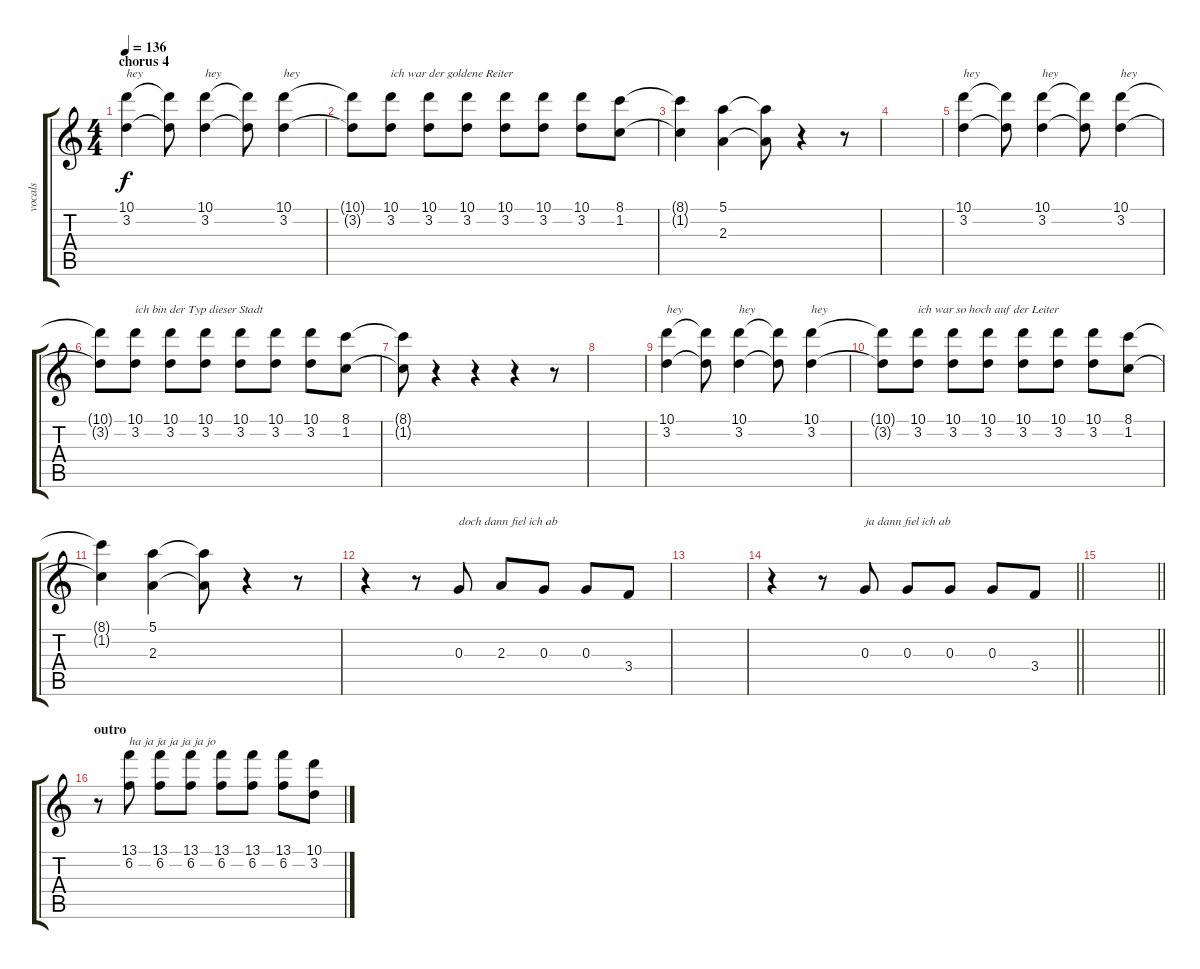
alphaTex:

\track ("vocals" "vocals") {instrument electricguitarjazz}
\staff {score tabs}
\tuning (E4 B3 G3 D3 A2 E2) {hide}
\ts (4 4)
\section ("" "chorus 4")
\tempo 136
\clef g2
\ks c
(10.1 3.2).4{txt "hey" dy f} (10.1{t} 3.2{t}).8 (10.1 3.2).4{txt "hey"} (10.1{t} 3.2{t}).8 (10.1 3.2).4{txt "hey"} |
(10.1{t} 3.2{t}).8 (10.1 3.2).8{txt "ich war der goldene Reiter"} (10.1 3.2).8 (10.1 3.2).8 (10.1 3.2).8 (10.1 3.2).8 (10.1 3.2).8 (8.1 1.2).8 |
(8.1{t} 1.2{t}).4 (5.1 2.3).4 (5.1{t} 2.3{t}).8 r.4 r.8 |
|
(10.1 3.2).4{txt "hey"} (10.1{t} 3.2{t}).8 (10.1 3.2).4{txt "hey"} (10.1{t} 3.2{t}).8 (10.1 3.2).4{txt "hey"} |
(10.1{t} 3.2{t}).8 (10.1 3.2).8{txt "ich bin der Typ dieser Stadt"} (10.1 3.2).8 (10.1 3.2).8 (10.1 3.2).8 (10.1 3.2).8 (10.1 3.2).8 (8.1 1.2).8 |
(8.1{t} 1.2{t}).8 r.4 r.4 r.4 r.8 |
|
(10.1 3.2).4{txt "hey"} (10.1{t} 3.2{t}).8 (10.1 3.2).4{txt "hey"} (10.1{t} 3.2{t}).8 (10.1 3.2).4{txt "hey"} |
(10.1{t} 3.2{t}).8 (10.1 3.2).8{txt "ich war so hoch auf der Leiter"} (10.1 3.2).8 (10.1 3.2).8 (10.1 3.2).8 (10.1 3.2).8 (10.1 3.2).8 (8.1 1.2).8 |
(8.1{t} 1.2{t}).4 (5.1 2.3).4 (5.1{t} 2.3{t}).8 r.4 r.8 |
r.4 r.8 0.3.8{txt "doch dann fiel ich ab"} 2.3.8 0.3.8 0.3.8 3.4.8 |
|
\barLineRight lightlight
r.4 r.8 0.3.8{txt "ja dann fiel ich ab"} 0.3.8 0.3.8 0.3.8 3.4.8 |
\barLineRight lightlight
|
\section ("" "outro")
r.8 (13.1 6.2).8{txt "ha ja ja ja ja ja jo"} (13.1 6.2).8 (13.1 6.2).8 (13.1 6.2).8 (13.1 6.2).8 (13.1 6.2).8 (10.1 3.2).8
